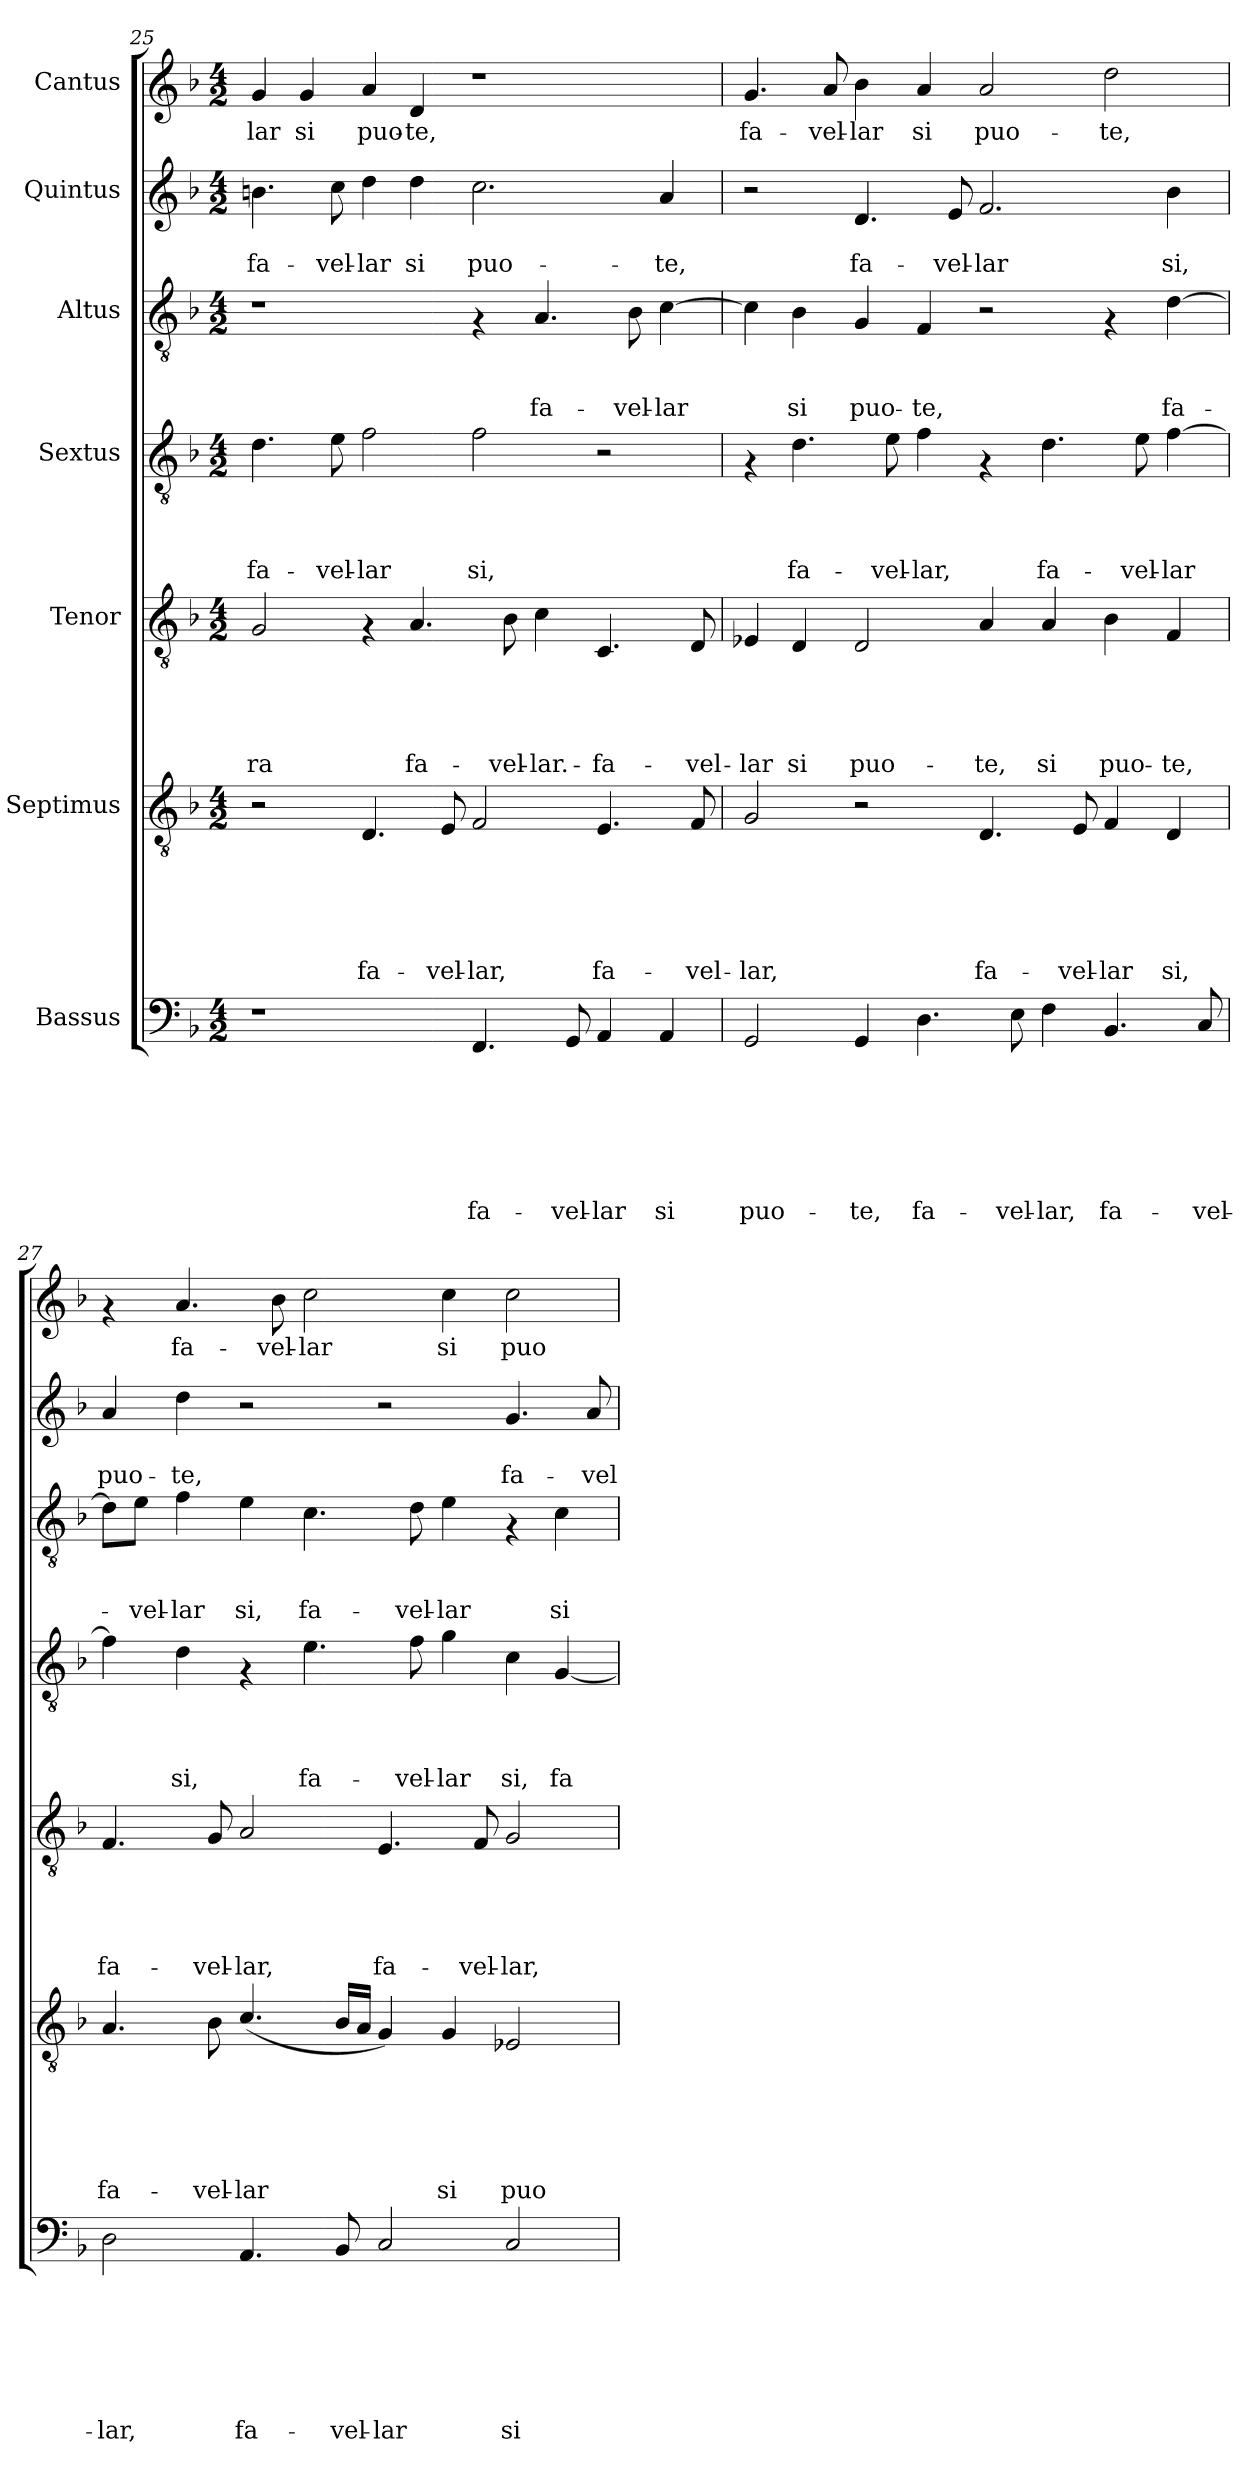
**kern	**text	**text	**text	**text	**text	**text	**text	**kern	**text	**text	**text	**text	**text	**text	**kern	**text	**text	**text	**text	**text	**kern	**text	**text	**text	**text	**kern	**text	**text	**text	**kern	**text	**text	**kern	**text
*part7	*part7	*part7	*part7	*part7	*part7	*part7	*part7	*part6	*part6	*part6	*part6	*part6	*part6	*part6	*part5	*part5	*part5	*part5	*part5	*part5	*part4	*part4	*part4	*part4	*part4	*part3	*part3	*part3	*part3	*part2	*part2	*part2	*part1	*part1
*staff7	*staff7	*staff7	*staff7	*staff7	*staff7	*staff7	*staff7	*staff6	*staff6	*staff6	*staff6	*staff6	*staff6	*staff6	*staff5	*staff5	*staff5	*staff5	*staff5	*staff5	*staff4	*staff4	*staff4	*staff4	*staff4	*staff3	*staff3	*staff3	*staff3	*staff2	*staff2	*staff2	*staff1	*staff1
*I"Bassus	*	*	*	*	*	*	*	*I"Septimus	*	*	*	*	*	*	*I"Tenor	*	*	*	*	*	*I"Sextus	*	*	*	*	*I"Altus	*	*	*	*I"Quintus	*	*	*I"Cantus	*
*clefF4	*	*	*	*	*	*	*	*clefGv2	*	*	*	*	*	*	*clefGv2	*	*	*	*	*	*clefGv2	*	*	*	*	*clefGv2	*	*	*	*clefG2	*	*	*clefG2	*
*k[b-]	*	*	*	*	*	*	*	*k[b-]	*	*	*	*	*	*	*k[b-]	*	*	*	*	*	*k[b-]	*	*	*	*	*k[b-]	*	*	*	*k[b-]	*	*	*k[b-]	*
*F:	*	*	*	*	*	*	*	*F:	*	*	*	*	*	*	*F:	*	*	*	*	*	*F:	*	*	*	*	*F:	*	*	*	*F:	*	*	*F:	*
*M4/2	*	*	*	*	*	*	*	*M4/2	*	*	*	*	*	*	*M4/2	*	*	*	*	*	*M4/2	*	*	*	*	*M4/2	*	*	*	*M4/2	*	*	*M4/2	*
=25	=25	=25	=25	=25	=25	=25	=25	=25	=25	=25	=25	=25	=25	=25	=25	=25	=25	=25	=25	=25	=25	=25	=25	=25	=25	=25	=25	=25	=25	=25	=25	=25	=25	=25
!	!	!	!	!	!	!	!	!	!	!	!	!	!	!	!	!	!	!	!	!LO:LY:b	!	!	!	!	!LO:LY:b	!	!	!	!	!	!	!LO:LY:b	!	!LO:LY:b
1r	.	.	.	.	.	.	.	2r	.	.	.	.	.	.	2G/	.	.	.	.	-ra	4.d\	.	.	.	fa-	1r	.	.	.	4.bn\	.	fa-	4g/	-lar
!	!	!	!	!	!	!	!	!	!	!	!	!	!	!	!	!	!	!	!	!	!	!	!	!	!	!	!	!	!	!	!	!	!	!LO:LY:b
.	.	.	.	.	.	.	.	.	.	.	.	.	.	.	.	.	.	.	.	.	.	.	.	.	.	.	.	.	.	.	.	.	4g/	si
!	!	!	!	!	!	!	!	!	!	!	!	!	!	!	!	!	!	!	!	!	!	!	!	!	!LO:LY:b	!	!	!	!	!	!	!LO:LY:b	!	!
.	.	.	.	.	.	.	.	.	.	.	.	.	.	.	.	.	.	.	.	.	8e\	.	.	.	-vel-	.	.	.	.	8cc\	.	-vel-	.	.
!	!	!	!	!	!	!	!	!	!	!	!	!	!	!LO:LY:b	!	!	!	!	!	!	!	!	!	!	!LO:LY:b	!	!	!	!	!	!	!LO:LY:b	!	!LO:LY:b
.	.	.	.	.	.	.	.	4.D/	.	.	.	.	.	fa-	4rF	.	.	.	.	.	2f\	.	.	.	-lar	.	.	.	.	4dd\	.	-lar	4a/	puo-
!	!	!	!	!	!	!	!	!	!	!	!	!	!	!	!	!	!	!	!	!LO:LY:b	!	!	!	!	!	!	!	!	!	!	!	!LO:LY:b	!	!LO:LY:b
.	.	.	.	.	.	.	.	.	.	.	.	.	.	.	4.A/	.	.	.	.	fa-	.	.	.	.	.	.	.	.	.	4dd\	.	si	4d/	-te,
!	!	!	!	!	!	!	!	!	!	!	!	!	!	!LO:LY:b	!	!	!	!	!	!	!	!	!	!	!	!	!	!	!	!	!	!	!	!
.	.	.	.	.	.	.	.	8E/	.	.	.	.	.	-vel-	.	.	.	.	.	.	.	.	.	.	.	.	.	.	.	.	.	.	.	.
!	!	!	!	!	!	!	!LO:LY:b	!	!	!	!	!	!	!LO:LY:b	!	!	!	!	!	!	!	!	!	!	!LO:LY:b	!	!	!	!	!	!	!LO:LY:b	!	!
4.FF/	.	.	.	.	.	.	fa-	2F/	.	.	.	.	.	-lar,	.	.	.	.	.	.	2f\	.	.	.	si,	4rF	.	.	.	2.cc\	.	puo-	1r	.
!	!	!	!	!	!	!	!	!	!	!	!	!	!	!	!	!	!	!	!	!LO:LY:b	!	!	!	!	!	!	!	!	!	!	!	!	!	!
.	.	.	.	.	.	.	.	.	.	.	.	.	.	.	8B-\	.	.	.	.	-vel-	.	.	.	.	.	.	.	.	.	.	.	.	.	.
!	!	!	!	!	!	!	!	!	!	!	!	!	!	!	!	!	!	!	!	!LO:LY:b	!	!	!	!	!	!	!	!	!LO:LY:b	!	!	!	!	!
.	.	.	.	.	.	.	.	.	.	.	.	.	.	.	4c\	.	.	.	.	-lar.-	.	.	.	.	.	4.A/	.	.	fa-	.	.	.	.	.
!	!	!	!	!	!	!	!LO:LY:b	!	!	!	!	!	!	!	!	!	!	!	!	!	!	!	!	!	!	!	!	!	!	!	!	!	!	!
8GG/	.	.	.	.	.	.	-vel-	.	.	.	.	.	.	.	.	.	.	.	.	.	.	.	.	.	.	.	.	.	.	.	.	.	.	.
!	!	!	!	!	!	!	!LO:LY:b	!	!	!	!	!	!	!LO:LY:b	!	!	!	!	!	!LO:LY:b	!	!	!	!	!	!	!	!	!	!	!	!	!	!
4AA/	.	.	.	.	.	.	-lar	4.E/	.	.	.	.	.	fa-	4.C/	.	.	.	.	-fa-	2r	.	.	.	.	.	.	.	.	.	.	.	.	.
!	!	!	!	!	!	!	!	!	!	!	!	!	!	!	!	!	!	!	!	!	!	!	!	!	!	!	!	!	!LO:LY:b	!	!	!	!	!
.	.	.	.	.	.	.	.	.	.	.	.	.	.	.	.	.	.	.	.	.	.	.	.	.	.	8B-\	.	.	-vel-	.	.	.	.	.
!	!	!	!	!	!	!	!LO:LY:b	!	!	!	!	!	!	!	!	!	!	!	!	!	!	!	!	!	!	!	!	!	!LO:LY:b	!	!	!LO:LY:b	!	!
4AA/	.	.	.	.	.	.	si	.	.	.	.	.	.	.	.	.	.	.	.	.	.	.	.	.	.	[>4c\	.	.	-lar	4a/	.	-te,	.	.
!	!	!	!	!	!	!	!	!	!	!	!	!	!	!LO:LY:b	!	!	!	!	!	!LO:LY:b	!	!	!	!	!	!	!	!	!	!	!	!	!	!
.	.	.	.	.	.	.	.	8F/	.	.	.	.	.	-vel-	8D/	.	.	.	.	-vel-	.	.	.	.	.	.	.	.	.	.	.	.	.	.
!!LO:PB:g=z
=26	=26	=26	=26	=26	=26	=26	=26	=26	=26	=26	=26	=26	=26	=26	=26	=26	=26	=26	=26	=26	=26	=26	=26	=26	=26	=26	=26	=26	=26	=26	=26	=26	=26	=26
!	!	!	!	!	!	!	!LO:LY:b	!	!	!	!	!	!	!LO:LY:b	!	!	!	!	!	!LO:LY:b	!	!	!	!	!	!	!	!	!	!	!	!	!	!LO:LY:b
2GG/	.	.	.	.	.	.	puo-	2G/	.	.	.	.	.	-lar,	4E-X/	.	.	.	.	-lar	4rF	.	.	.	.	4c\]	.	.	.	2r	.	.	4.g/	fa-
!	!	!	!	!	!	!	!	!	!	!	!	!	!	!	!	!	!	!	!	!LO:LY:b	!	!	!	!	!LO:LY:b	!	!	!	!LO:LY:b	!	!	!	!	!
.	.	.	.	.	.	.	.	.	.	.	.	.	.	.	4D/	.	.	.	.	si	4.d\	.	.	.	fa-	4B-\	.	.	si	.	.	.	.	.
!	!	!	!	!	!	!	!	!	!	!	!	!	!	!	!	!	!	!	!	!	!	!	!	!	!	!	!	!	!	!	!	!	!	!LO:LY:b
.	.	.	.	.	.	.	.	.	.	.	.	.	.	.	.	.	.	.	.	.	.	.	.	.	.	.	.	.	.	.	.	.	8a/	-vel-
!	!	!	!	!	!	!	!LO:LY:b	!	!	!	!	!	!	!	!	!	!	!	!	!LO:LY:b	!	!	!	!	!	!	!	!	!LO:LY:b	!	!	!LO:LY:b	!	!LO:LY:b
4GG/	.	.	.	.	.	.	-te,	2r	.	.	.	.	.	.	2D/	.	.	.	.	puo-	.	.	.	.	.	4G/	.	.	puo-	4.d/	.	fa-	4b-\	-lar
!	!	!	!	!	!	!	!	!	!	!	!	!	!	!	!	!	!	!	!	!	!	!	!	!	!LO:LY:b	!	!	!	!	!	!	!	!	!
.	.	.	.	.	.	.	.	.	.	.	.	.	.	.	.	.	.	.	.	.	8e\	.	.	.	-vel-	.	.	.	.	.	.	.	.	.
!	!	!	!	!	!	!	!LO:LY:b	!	!	!	!	!	!	!	!	!	!	!	!	!	!	!	!	!	!LO:LY:b	!	!	!	!LO:LY:b	!	!	!	!	!LO:LY:b
4.D\	.	.	.	.	.	.	fa-	.	.	.	.	.	.	.	.	.	.	.	.	.	4f\	.	.	.	-lar,	4F/	.	.	-te,	.	.	.	4a/	si
!	!	!	!	!	!	!	!	!	!	!	!	!	!	!	!	!	!	!	!	!	!	!	!	!	!	!	!	!	!	!	!	!LO:LY:b	!	!
.	.	.	.	.	.	.	.	.	.	.	.	.	.	.	.	.	.	.	.	.	.	.	.	.	.	.	.	.	.	8e/	.	-vel-	.	.
!	!	!	!	!	!	!	!	!	!	!	!	!	!	!LO:LY:b	!	!	!	!	!	!LO:LY:b	!	!	!	!	!	!	!	!	!	!	!	!LO:LY:b	!	!LO:LY:b
.	.	.	.	.	.	.	.	4.D/	.	.	.	.	.	fa-	4A/	.	.	.	.	-te,	4rF	.	.	.	.	2r	.	.	.	2.f/	.	-lar	2a/	puo-
!	!	!	!	!	!	!	!LO:LY:b	!	!	!	!	!	!	!	!	!	!	!	!	!	!	!	!	!	!	!	!	!	!	!	!	!	!	!
8E\	.	.	.	.	.	.	-vel-	.	.	.	.	.	.	.	.	.	.	.	.	.	.	.	.	.	.	.	.	.	.	.	.	.	.	.
!	!	!	!	!	!	!	!LO:LY:b	!	!	!	!	!	!	!	!	!	!	!	!	!LO:LY:b	!	!	!	!	!LO:LY:b	!	!	!	!	!	!	!	!	!
4F\	.	.	.	.	.	.	-lar,	.	.	.	.	.	.	.	4A/	.	.	.	.	si	4.d\	.	.	.	fa-	.	.	.	.	.	.	.	.	.
!	!	!	!	!	!	!	!	!	!	!	!	!	!	!LO:LY:b	!	!	!	!	!	!	!	!	!	!	!	!	!	!	!	!	!	!	!	!
.	.	.	.	.	.	.	.	8E/	.	.	.	.	.	-vel-	.	.	.	.	.	.	.	.	.	.	.	.	.	.	.	.	.	.	.	.
!	!	!	!	!	!	!	!LO:LY:b	!	!	!	!	!	!	!LO:LY:b	!	!	!	!	!	!LO:LY:b	!	!	!	!	!	!	!	!	!	!	!	!	!	!LO:LY:b
4.BB-/	.	.	.	.	.	.	fa-	4F/	.	.	.	.	.	-lar	4B-\	.	.	.	.	puo-	.	.	.	.	.	4rF	.	.	.	.	.	.	2dd\	-te,
!	!	!	!	!	!	!	!	!	!	!	!	!	!	!	!	!	!	!	!	!	!	!	!	!	!LO:LY:b	!	!	!	!	!	!	!	!	!
.	.	.	.	.	.	.	.	.	.	.	.	.	.	.	.	.	.	.	.	.	8e\	.	.	.	-vel-	.	.	.	.	.	.	.	.	.
!	!	!	!	!	!	!	!	!	!	!	!	!	!	!LO:LY:b	!	!	!	!	!	!LO:LY:b	!	!	!	!	!LO:LY:b	!	!	!	!LO:LY:b	!	!	!LO:LY:b	!	!
.	.	.	.	.	.	.	.	4D/	.	.	.	.	.	si,	4F/	.	.	.	.	-te,	[>4f\	.	.	.	-lar	[>4d\	.	.	fa-	4b-\	.	si,	.	.
!	!	!	!	!	!	!	!LO:LY:b	!	!	!	!	!	!	!	!	!	!	!	!	!	!	!	!	!	!	!	!	!	!	!	!	!	!	!
8C/	.	.	.	.	.	.	-vel-	.	.	.	.	.	.	.	.	.	.	.	.	.	.	.	.	.	.	.	.	.	.	.	.	.	.	.
=27	=27	=27	=27	=27	=27	=27	=27	=27	=27	=27	=27	=27	=27	=27	=27	=27	=27	=27	=27	=27	=27	=27	=27	=27	=27	=27	=27	=27	=27	=27	=27	=27	=27	=27
!	!	!	!	!	!	!	!LO:LY:b	!	!	!	!	!	!	!LO:LY:b	!	!	!	!	!	!LO:LY:b	!	!	!	!	!	!	!	!	!	!	!	!LO:LY:b	!	!
2D\	.	.	.	.	.	.	-lar,	4.A/	.	.	.	.	.	fa-	4.F/	.	.	.	.	fa-	4f\]	.	.	.	.	8d\L]	.	.	.	4a/	.	puo-	4rf	.
!	!	!	!	!	!	!	!	!	!	!	!	!	!	!	!	!	!	!	!	!	!	!	!	!	!	!	!	!	!LO:LY:b	!	!	!	!	!
.	.	.	.	.	.	.	.	.	.	.	.	.	.	.	.	.	.	.	.	.	.	.	.	.	.	8e\J	.	.	-vel-	.	.	.	.	.
!	!	!	!	!	!	!	!	!	!	!	!	!	!	!	!	!	!	!	!	!	!	!	!	!	!LO:LY:b	!	!	!	!LO:LY:b	!	!	!LO:LY:b	!	!LO:LY:b
.	.	.	.	.	.	.	.	.	.	.	.	.	.	.	.	.	.	.	.	.	4d\	.	.	.	si,	4f\	.	.	-lar	4dd\	.	-te,	4.a/	fa-
!	!	!	!	!	!	!	!	!	!	!	!	!	!	!LO:LY:b	!	!	!	!	!	!LO:LY:b	!	!	!	!	!	!	!	!	!	!	!	!	!	!
.	.	.	.	.	.	.	.	8B-\	.	.	.	.	.	-vel-	8G/	.	.	.	.	-vel-	.	.	.	.	.	.	.	.	.	.	.	.	.	.
!	!	!	!	!	!	!	!LO:LY:b	!	!	!	!	!	!	!LO:LY:b	!	!	!	!	!	!LO:LY:b	!	!	!	!	!	!	!	!	!LO:LY:b	!	!	!	!	!
4.AA/	.	.	.	.	.	.	fa-	(<4.c/	.	.	.	.	.	-lar	2A/	.	.	.	.	-lar,	4rF	.	.	.	.	4e\	.	.	si,	2r	.	.	.	.
!	!	!	!	!	!	!	!	!	!	!	!	!	!	!	!	!	!	!	!	!	!	!	!	!	!	!	!	!	!	!	!	!	!	!LO:LY:b
.	.	.	.	.	.	.	.	.	.	.	.	.	.	.	.	.	.	.	.	.	.	.	.	.	.	.	.	.	.	.	.	.	8b-\	-vel-
!	!	!	!	!	!	!	!	!	!	!	!	!	!	!	!	!	!	!	!	!	!	!	!	!	!LO:LY:b	!	!	!	!LO:LY:b	!	!	!	!	!LO:LY:b
.	.	.	.	.	.	.	.	.	.	.	.	.	.	.	.	.	.	.	.	.	4.e\	.	.	.	fa-	4.c\	.	.	fa-	.	.	.	2cc\	-lar
!	!	!	!	!	!	!	!LO:LY:b	!	!	!	!	!	!	!	!	!	!	!	!	!	!	!	!	!	!	!	!	!	!	!	!	!	!	!
8BB-/	.	.	.	.	.	.	-vel-	16B-/LL	.	.	.	.	.	.	.	.	.	.	.	.	.	.	.	.	.	.	.	.	.	.	.	.	.	.
.	.	.	.	.	.	.	.	16A/JJ	.	.	.	.	.	.	.	.	.	.	.	.	.	.	.	.	.	.	.	.	.	.	.	.	.	.
!	!	!	!	!	!	!	!LO:LY:b	!	!	!	!	!	!	!	!	!	!	!	!	!LO:LY:b	!	!	!	!	!	!	!	!	!	!	!	!	!	!
2C/	.	.	.	.	.	.	-lar	4G/)	.	.	.	.	.	.	4.E/	.	.	.	.	fa-	.	.	.	.	.	.	.	.	.	2r	.	.	.	.
!	!	!	!	!	!	!	!	!	!	!	!	!	!	!	!	!	!	!	!	!	!	!	!	!	!LO:LY:b	!	!	!	!LO:LY:b	!	!	!	!	!
.	.	.	.	.	.	.	.	.	.	.	.	.	.	.	.	.	.	.	.	.	8f\	.	.	.	-vel-	8d\	.	.	-vel-	.	.	.	.	.
!	!	!	!	!	!	!	!	!	!	!	!	!	!	!LO:LY:b	!	!	!	!	!	!	!	!	!	!	!LO:LY:b	!	!	!	!LO:LY:b	!	!	!	!	!LO:LY:b
.	.	.	.	.	.	.	.	4G/	.	.	.	.	.	si	.	.	.	.	.	.	4g\	.	.	.	-lar	4e\	.	.	-lar	.	.	.	4cc\	si
!	!	!	!	!	!	!	!	!	!	!	!	!	!	!	!	!	!	!	!	!LO:LY:b	!	!	!	!	!	!	!	!	!	!	!	!	!	!
.	.	.	.	.	.	.	.	.	.	.	.	.	.	.	8F/	.	.	.	.	-vel-	.	.	.	.	.	.	.	.	.	.	.	.	.	.
!	!	!	!	!	!	!	!LO:LY:b	!	!	!	!	!	!	!LO:LY:b	!	!	!	!	!	!LO:LY:b	!	!	!	!	!LO:LY:b	!	!	!	!	!	!	!LO:LY:b	!	!LO:LY:b
2C/	.	.	.	.	.	.	si	2E-X/	.	.	.	.	.	puo-	2G/	.	.	.	.	-lar,	4c\	.	.	.	si,	4rF	.	.	.	4.g/	.	fa-	2cc\	puo-
!	!	!	!	!	!	!	!	!	!	!	!	!	!	!	!	!	!	!	!	!	!	!	!	!	!LO:LY:b	!	!	!	!LO:LY:b	!	!	!	!	!
.	.	.	.	.	.	.	.	.	.	.	.	.	.	.	.	.	.	.	.	.	[<4G/	.	.	.	fa-	4c\	.	.	si	.	.	.	.	.
!	!	!	!	!	!	!	!	!	!	!	!	!	!	!	!	!	!	!	!	!	!	!	!	!	!	!	!	!	!	!	!	!LO:LY:b	!	!
.	.	.	.	.	.	.	.	.	.	.	.	.	.	.	.	.	.	.	.	.	.	.	.	.	.	.	.	.	.	8a/	.	-vel-	.	.
=	=	=	=	=	=	=	=	=	=	=	=	=	=	=	=	=	=	=	=	=	=	=	=	=	=	=	=	=	=	=	=	=	=	=
*-	*-	*-	*-	*-	*-	*-	*-	*-	*-	*-	*-	*-	*-	*-	*-	*-	*-	*-	*-	*-	*-	*-	*-	*-	*-	*-	*-	*-	*-	*-	*-	*-	*-	*-
